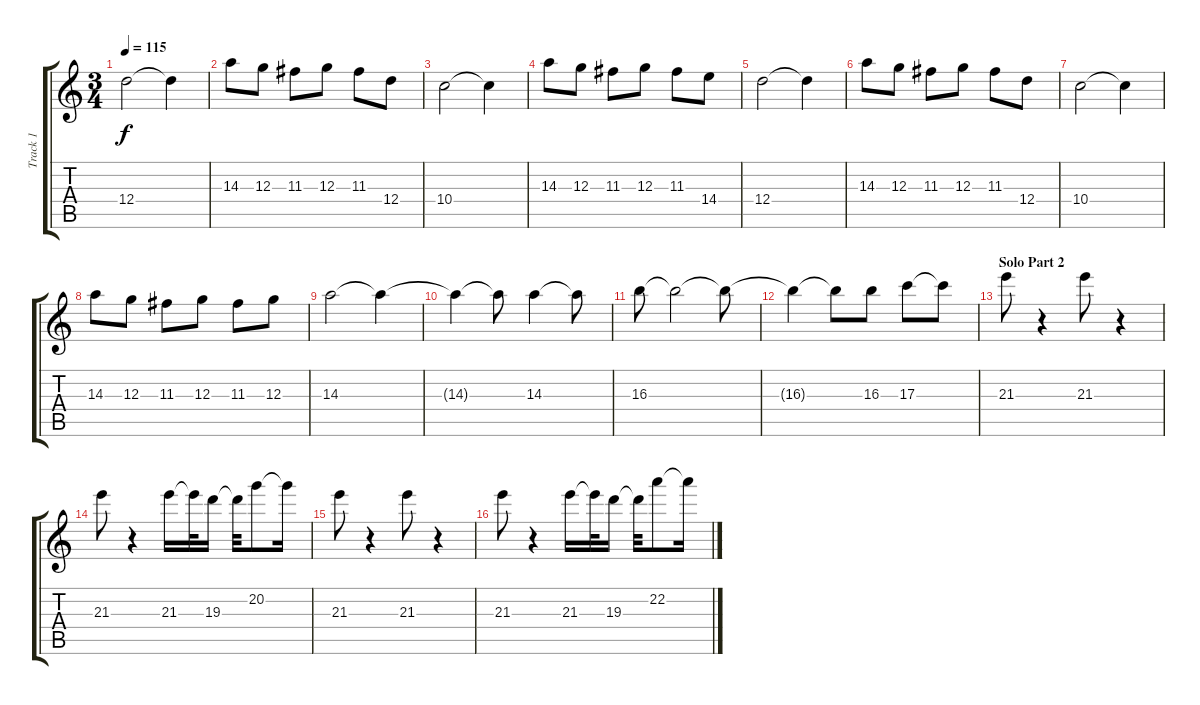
\track ("Track 1" "Track 1") {instrument overdrivenguitar}
\staff {score tabs}
\tuning (E4 B3 G3 D3 A2 D2) {hide}
\ts (3 4)
\tempo 115
\clef g2
\ks c
12.4.2{dy f} 12.4{t}.4 |
14.3.8 12.3.8 11.3.8 12.3.8 11.3.8 12.4.8 |
10.4.2 10.4{t}.4 |
14.3.8 12.3.8 11.3.8 12.3.8 11.3.8 14.4.8 |
12.4.2 12.4{t}.4 |
14.3.8 12.3.8 11.3.8 12.3.8 11.3.8 12.4.8 |
10.4.2 10.4{t}.4 |
14.3.8 12.3.8 11.3.8 12.3.8 11.3.8 12.3.8 |
14.3.2 14.3{t}.4 |
14.3{t}.4 14.3{t}.8 14.3.4 14.3{t}.8 |
16.3.8 16.3{t}.2 16.3{t}.8 |
16.3{t}.4 16.3{t}.8 16.3.8 17.3.8 17.3{t}.8 |
\section ("" "Solo Part 2")
21.3.8 r.4 21.3.8 r.4 |
21.3.8 r.4 21.3.16 21.3{t}.32 19.3.16 19.3{t}.32 20.2.8 20.2{t}.16 |
21.3.8 r.4 21.3.8 r.4 |
21.3.8 r.4 21.3.16 21.3{t}.32 19.3.16 19.3{t}.32 22.2.8 22.2{t}.16
